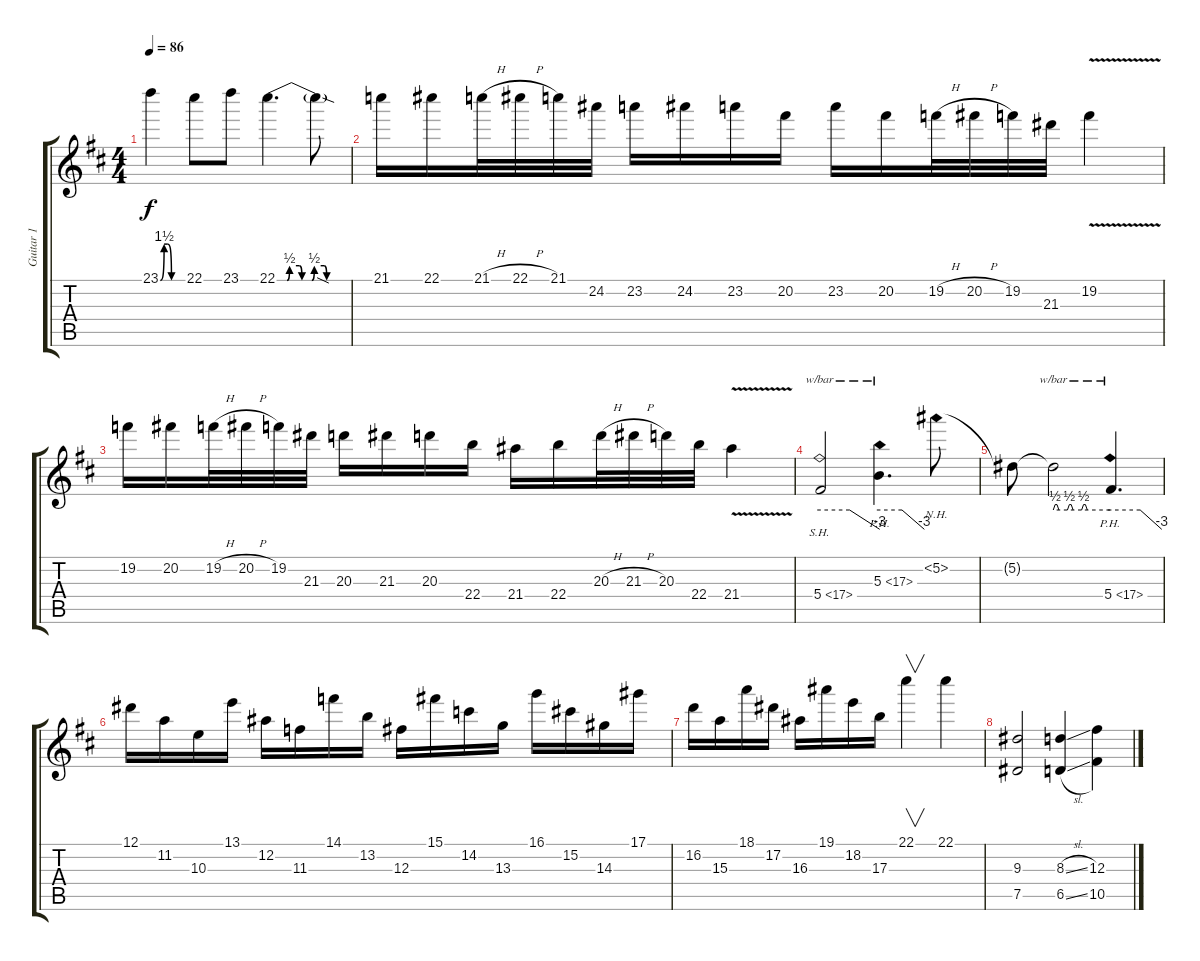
\track ("Guitar 1" "Guitar 1") {instrument distortionguitar}
\staff {score tabs}
\tuning (Eb4 Bb3 Gb3 Db3 Ab2 Eb2) {hide}
\ts (4 4)
\tempo 86
\clef g2
\ks bminor
23.1{be (custom 0 0 10 6 20 6 30 0 60 0)}.4{dy f} 22.1.8 23.1.8 22.1{be (custom 0 0 8 0 10 2 18 2 20 0 28 0 30 2 38 2 40 0 60 0)}.4{d} 22.1{sod t}.8 |
21.1.16 22.1.16 21.1{h}.32 22.1{h}.32 21.1.32 24.2.32 23.2.16 24.2.16 23.2.16 20.2.16 23.2.16 20.2.16 19.2{h}.32 20.2{h}.32 19.2.32 21.3.32 19.2{v}.4 |
19.2.16 20.2.16 19.2{h}.32 20.2{h}.32 19.2.32 21.3.32 20.3.16 21.3.16 20.3.16 22.4.16 21.4.16 22.4.16 20.3{h}.32 21.3{h}.32 20.3.32 22.4.32 21.4{v}.4 |
5.4{sh 12}.2{tbe (custom default 0 0 30 0 60 -12)} 5.3{ph 12}.4{d tbe (custom default 0 0 30 0 60 -12)} 5.2{nh}.8 |
5.2{t}.8 5.2{t}.2{tbe (custom default 0 0 2 2 4 2 6 0 15 0 17 2 19 2 21 0 30 0 32 2 34 2 36 0 60 0)} 5.4{ph 12}.4{d tbe (custom default 0 0 35 0 60 -12)} |
12.1.16 11.2.16 10.3.16 13.1.16 12.2.16 11.3.16 14.1.16 13.2.16 12.3.16 15.1.16 14.2.16 13.3.16 16.1.16 15.2.16 14.3.16 17.1.16 |
16.2.16 15.3.16 18.1.16 17.2.16 16.3.16 19.1.16 18.2.16 17.3.16 22.1.4{v} 22.1.4 |
(9.3 7.5).2 (8.3{sl} 6.5{sl}).4 (12.3 10.5).4
